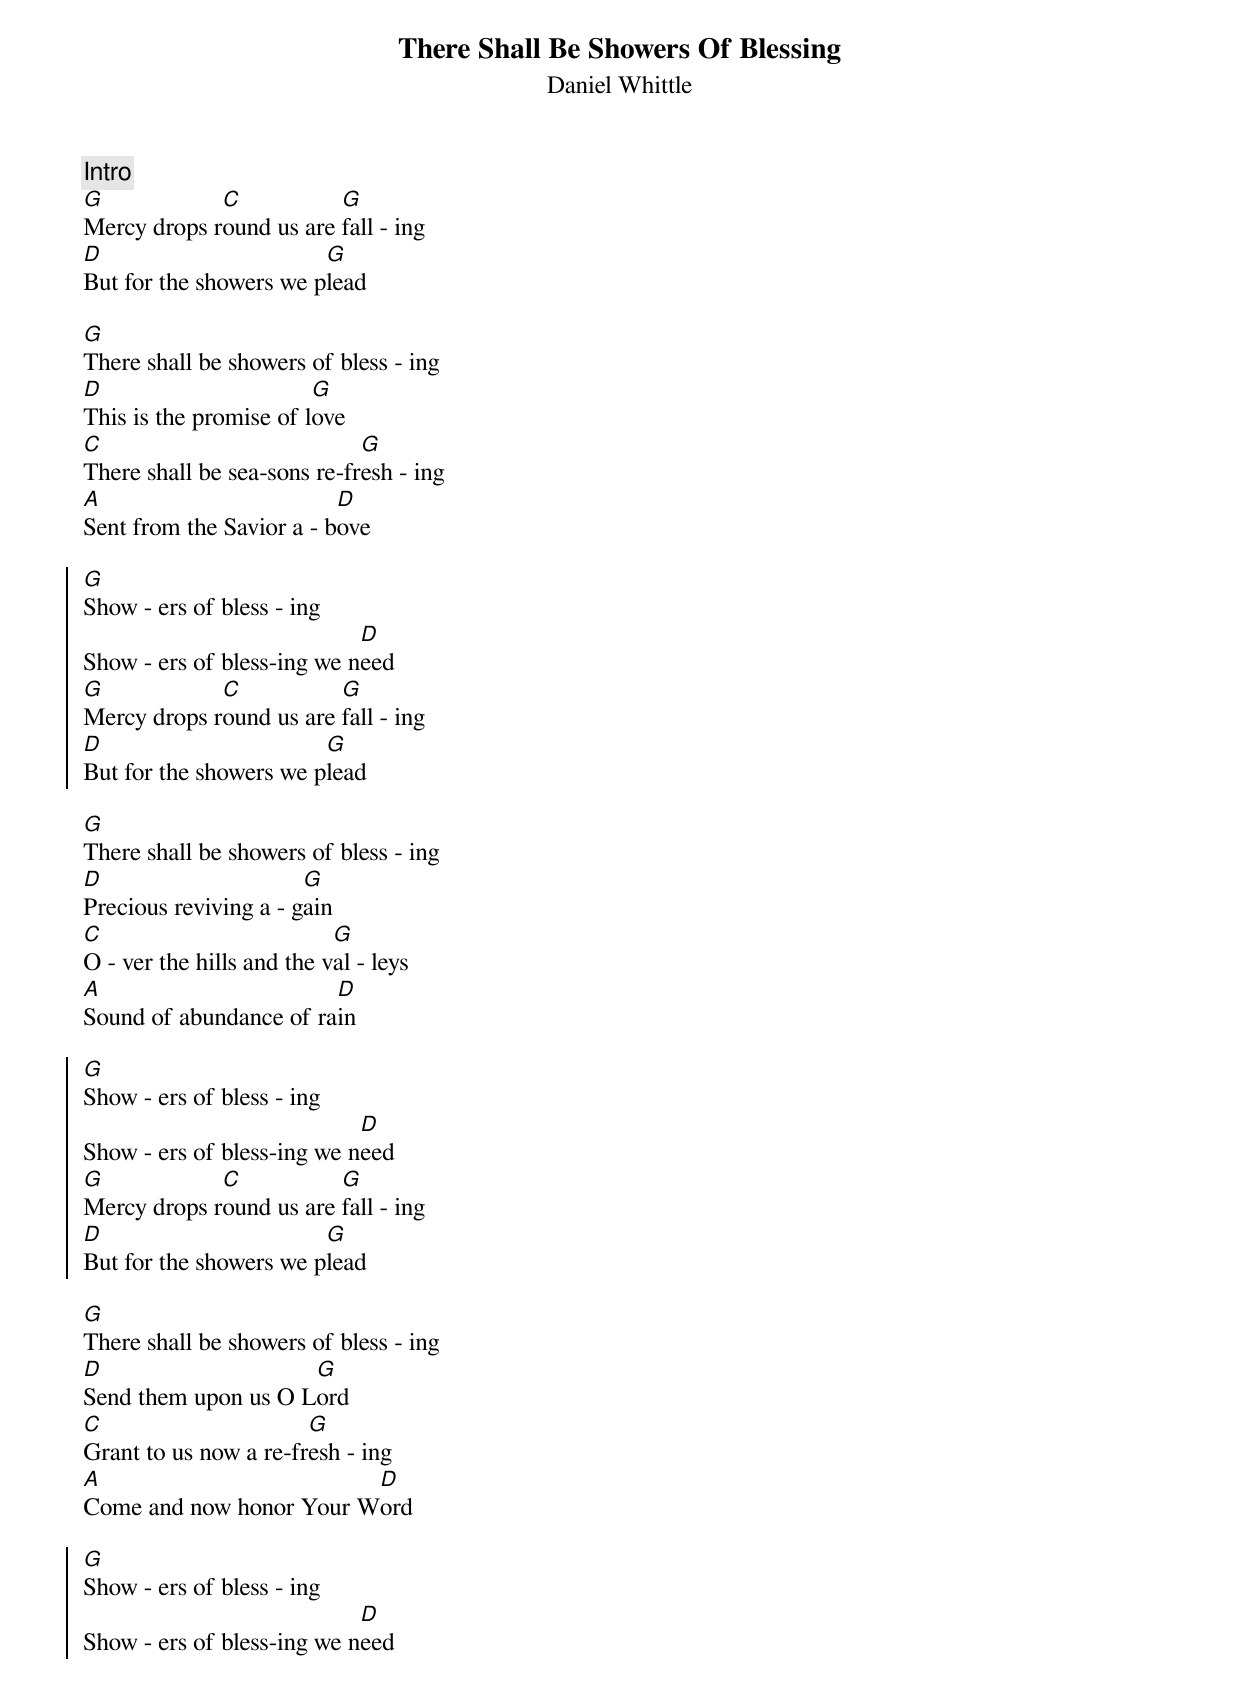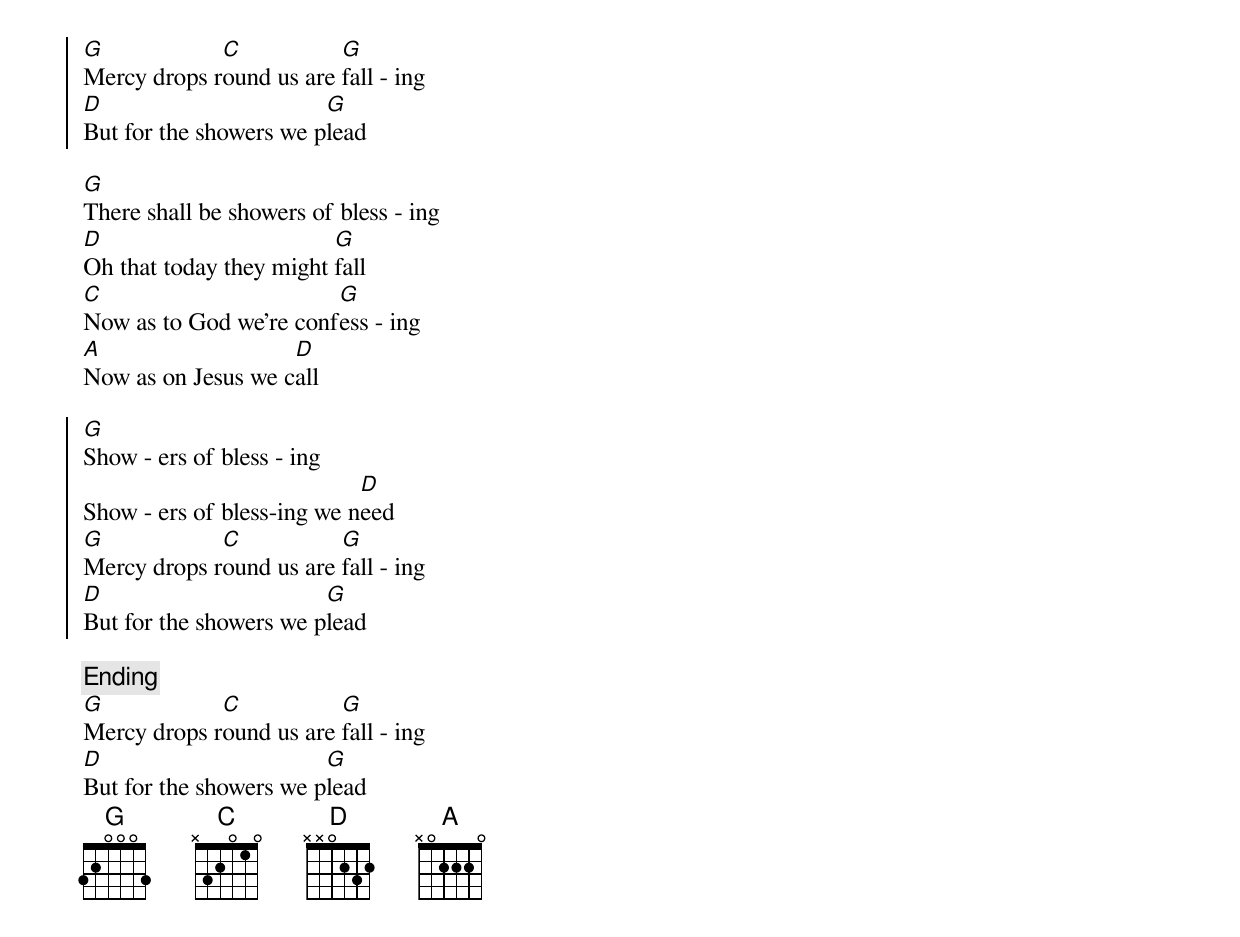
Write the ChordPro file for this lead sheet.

{title:There Shall Be Showers Of Blessing}
{subtitle:Daniel Whittle}
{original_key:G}
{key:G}
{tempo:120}
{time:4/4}
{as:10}

{c:Intro}
[G]Mercy drops r[C]ound us are [G]fall - ing
[D]But for the showers we p[G]lead

[G]There shall be showers of bless - ing
[D]This is the promise of l[G]ove
[C]There shall be sea-sons re-fr[G]esh - ing
[A]Sent from the Savior a - b[D]ove

{soc}
[G]Show - ers of bless - ing
Show - ers of bless-ing we n[D]eed
[G]Mercy drops r[C]ound us are [G]fall - ing
[D]But for the showers we p[G]lead
{eoc}

[G]There shall be showers of bless - ing
[D]Precious reviving a - g[G]ain
[C]O - ver the hills and the v[G]al - leys
[A]Sound of abundance of ra[D]in

{soc}
[G]Show - ers of bless - ing
Show - ers of bless-ing we n[D]eed
[G]Mercy drops r[C]ound us are [G]fall - ing
[D]But for the showers we p[G]lead
{eoc}

[G]There shall be showers of bless - ing
[D]Send them upon us O L[G]ord
[C]Grant to us now a re-fr[G]esh - ing
[A]Come and now honor Your W[D]ord

{soc}
[G]Show - ers of bless - ing
Show - ers of bless-ing we n[D]eed
[G]Mercy drops r[C]ound us are [G]fall - ing
[D]But for the showers we p[G]lead
{eoc}

[G]There shall be showers of bless - ing
[D]Oh that today they might [G]fall
[C]Now as to God we're conf[G]ess - ing
[A]Now as on Jesus we c[D]all

{soc}
[G]Show - ers of bless - ing
Show - ers of bless-ing we n[D]eed
[G]Mercy drops r[C]ound us are [G]fall - ing
[D]But for the showers we p[G]lead
{eoc}

{c:Ending}
[G]Mercy drops r[C]ound us are [G]fall - ing
[D]But for the showers we p[G]lead
